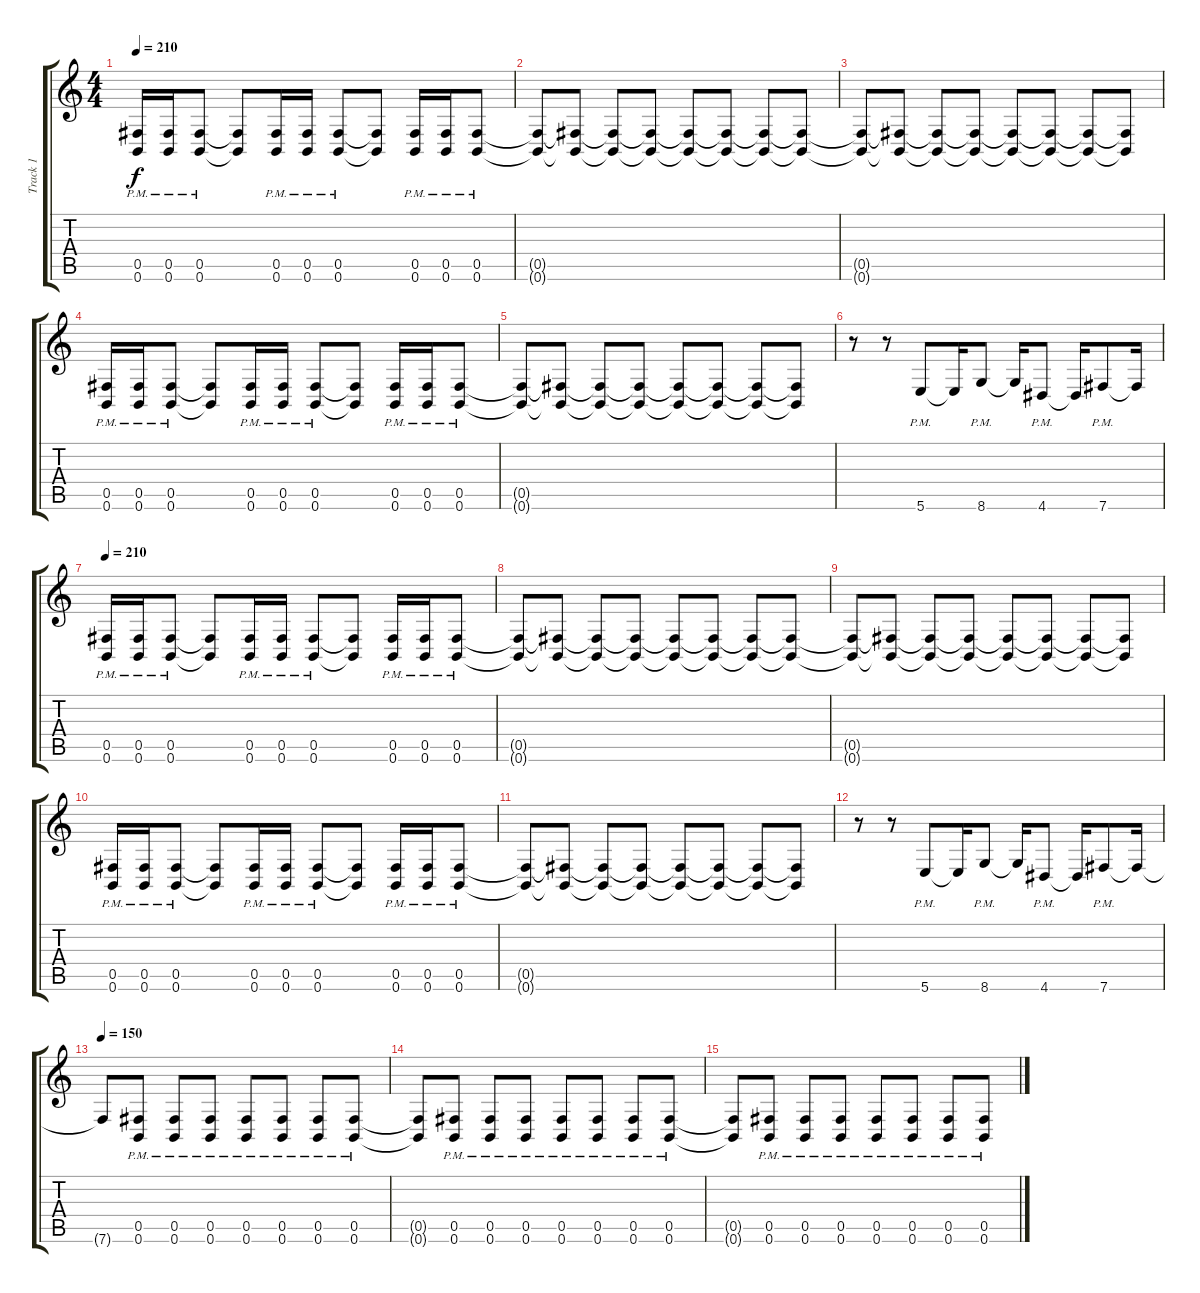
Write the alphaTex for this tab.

\track ("Track 1" "Track 1") {instrument distortionguitar}
\staff {score tabs}
\tuning (Db4 Ab3 E3 B2 Gb2 B1) {hide}
\ts (4 4)
\tempo 210
\clef g2
\ks c
(0.5{pm} 0.6{pm}).16{dy f} (0.5{pm} 0.6{pm}).16 (0.5{pm} 0.6{pm}).8 (0.5{t} 0.6{t}).8 (0.5{pm} 0.6{pm}).16 (0.5{pm} 0.6{pm}).16 (0.5{pm} 0.6{pm}).8 (0.5{t} 0.6{t}).8 (0.5{pm} 0.6{pm}).16 (0.5{pm} 0.6{pm}).16 (0.5{pm} 0.6{pm}).8 |
(0.5{t} 0.6{t}).8 (0.5{t} 0.6{t}).8 (0.5{t} 0.6{t}).8 (0.5{t} 0.6{t}).8 (0.5{t} 0.6{t}).8 (0.5{t} 0.6{t}).8 (0.5{t} 0.6{t}).8 (0.5{t} 0.6{t}).8 |
(0.5{t} 0.6{t}).8 (0.5{t} 0.6{t}).8 (0.5{t} 0.6{t}).8 (0.5{t} 0.6{t}).8 (0.5{t} 0.6{t}).8 (0.5{t} 0.6{t}).8 (0.5{t} 0.6{t}).8 (0.5{t} 0.6{t}).8 |
(0.5{pm} 0.6{pm}).16 (0.5{pm} 0.6{pm}).16 (0.5{pm} 0.6{pm}).8 (0.5{t} 0.6{t}).8 (0.5{pm} 0.6{pm}).16 (0.5{pm} 0.6{pm}).16 (0.5{pm} 0.6{pm}).8 (0.5{t} 0.6{t}).8 (0.5{pm} 0.6{pm}).16 (0.5{pm} 0.6{pm}).16 (0.5{pm} 0.6{pm}).8 |
(0.5{t} 0.6{t}).8 (0.5{t} 0.6{t}).8 (0.5{t} 0.6{t}).8 (0.5{t} 0.6{t}).8 (0.5{t} 0.6{t}).8 (0.5{t} 0.6{t}).8 (0.5{t} 0.6{t}).8 (0.5{t} 0.6{t}).8 |
r.8 r.8 5.6{pm}.8 5.6{t}.16 8.6{pm}.8 8.6{t}.16 4.6{pm}.8 4.6{t}.16 7.6{pm}.8 7.6{t}.16 |
\tempo 210
(0.5{pm} 0.6{pm}).16 (0.5{pm} 0.6{pm}).16 (0.5{pm} 0.6{pm}).8 (0.5{t} 0.6{t}).8 (0.5{pm} 0.6{pm}).16 (0.5{pm} 0.6{pm}).16 (0.5{pm} 0.6{pm}).8 (0.5{t} 0.6{t}).8 (0.5{pm} 0.6{pm}).16 (0.5{pm} 0.6{pm}).16 (0.5{pm} 0.6{pm}).8 |
(0.5{t} 0.6{t}).8 (0.5{t} 0.6{t}).8 (0.5{t} 0.6{t}).8 (0.5{t} 0.6{t}).8 (0.5{t} 0.6{t}).8 (0.5{t} 0.6{t}).8 (0.5{t} 0.6{t}).8 (0.5{t} 0.6{t}).8 |
(0.5{t} 0.6{t}).8 (0.5{t} 0.6{t}).8 (0.5{t} 0.6{t}).8 (0.5{t} 0.6{t}).8 (0.5{t} 0.6{t}).8 (0.5{t} 0.6{t}).8 (0.5{t} 0.6{t}).8 (0.5{t} 0.6{t}).8 |
(0.5{pm} 0.6{pm}).16 (0.5{pm} 0.6{pm}).16 (0.5{pm} 0.6{pm}).8 (0.5{t} 0.6{t}).8 (0.5{pm} 0.6{pm}).16 (0.5{pm} 0.6{pm}).16 (0.5{pm} 0.6{pm}).8 (0.5{t} 0.6{t}).8 (0.5{pm} 0.6{pm}).16 (0.5{pm} 0.6{pm}).16 (0.5{pm} 0.6{pm}).8 |
(0.5{t} 0.6{t}).8 (0.5{t} 0.6{t}).8 (0.5{t} 0.6{t}).8 (0.5{t} 0.6{t}).8 (0.5{t} 0.6{t}).8 (0.5{t} 0.6{t}).8 (0.5{t} 0.6{t}).8 (0.5{t} 0.6{t}).8 |
r.8 r.8 5.6{pm}.8 5.6{t}.16 8.6{pm}.8 8.6{t}.16 4.6{pm}.8 4.6{t}.16 7.6{pm}.8 7.6{t}.16 |
\tempo 150
7.6{t}.8 (0.5{pm} 0.6{pm}).8 (0.5{pm} 0.6{pm}).8 (0.5{pm} 0.6{pm}).8 (0.5{pm} 0.6{pm}).8 (0.5{pm} 0.6{pm}).8 (0.5{pm} 0.6{pm}).8 (0.5{pm} 0.6{pm}).8 |
(0.5{t} 0.6{t}).8 (0.5{pm} 0.6{pm}).8 (0.5{pm} 0.6{pm}).8 (0.5{pm} 0.6{pm}).8 (0.5{pm} 0.6{pm}).8 (0.5{pm} 0.6{pm}).8 (0.5{pm} 0.6{pm}).8 (0.5{pm} 0.6{pm}).8 |
(0.5{t} 0.6{t}).8 (0.5{pm} 0.6{pm}).8 (0.5{pm} 0.6{pm}).8 (0.5{pm} 0.6{pm}).8 (0.5{pm} 0.6{pm}).8 (0.5{pm} 0.6{pm}).8 (0.5{pm} 0.6{pm}).8 (0.5{pm} 0.6{pm}).8
